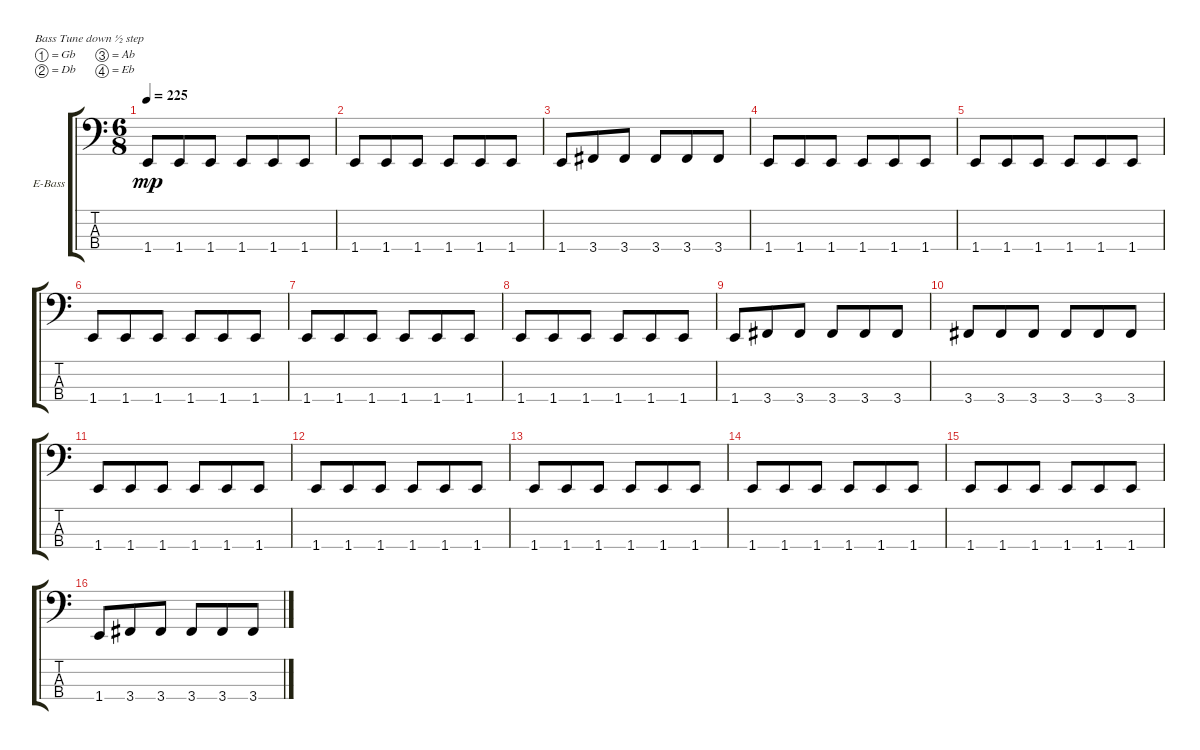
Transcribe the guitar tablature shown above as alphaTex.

\bracketExtendMode groupsimilarinstruments
\firstSystemTrackNameOrientation horizontal
\otherSystemsTrackNameOrientation horizontal
\track ("Electric Bass" "E-Bass") {solo instrument electricbassfinger}
\staff {score tabs}
\tuning (Gb2 Db2 Ab1 Eb1)
\ts (6 8)
\tempo 225
\clef f4
\ks c
1.4.8{dy mp} 1.4.8 1.4.8 1.4.8 1.4.8 1.4.8 |
1.4.8 1.4.8 1.4.8 1.4.8 1.4.8 1.4.8 |
1.4.8 3.4.8 3.4.8 3.4.8 3.4.8 3.4.8 |
1.4.8 1.4.8 1.4.8 1.4.8 1.4.8 1.4.8 |
1.4.8 1.4.8 1.4.8 1.4.8 1.4.8 1.4.8 |
1.4.8 1.4.8 1.4.8 1.4.8 1.4.8 1.4.8 |
1.4.8 1.4.8 1.4.8 1.4.8 1.4.8 1.4.8 |
1.4.8 1.4.8 1.4.8 1.4.8 1.4.8 1.4.8 |
1.4.8 3.4.8 3.4.8 3.4.8 3.4.8 3.4.8 |
3.4.8 3.4.8 3.4.8 3.4.8 3.4.8 3.4.8 |
1.4.8 1.4.8 1.4.8 1.4.8 1.4.8 1.4.8 |
1.4.8 1.4.8 1.4.8 1.4.8 1.4.8 1.4.8 |
1.4.8 1.4.8 1.4.8 1.4.8 1.4.8 1.4.8 |
1.4.8 1.4.8 1.4.8 1.4.8 1.4.8 1.4.8 |
1.4.8 1.4.8 1.4.8 1.4.8 1.4.8 1.4.8 |
1.4.8 3.4.8 3.4.8 3.4.8 3.4.8 3.4.8
